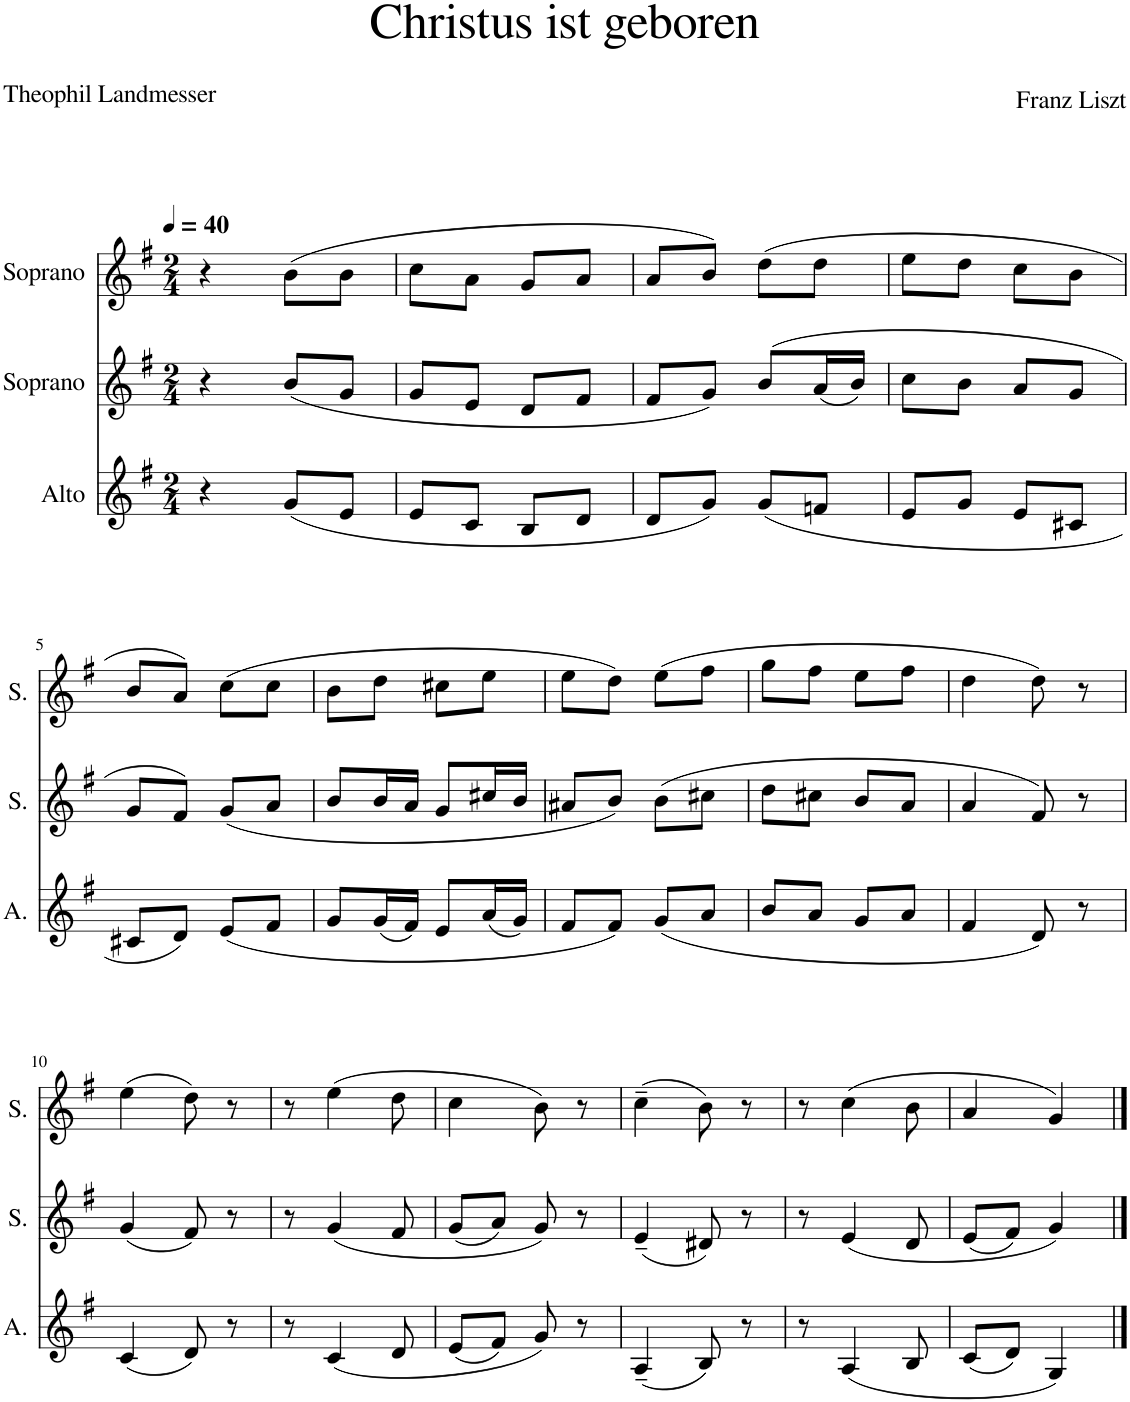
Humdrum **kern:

**kern	**kern	**kern
*part3	*part2	*part1
*staff3	*staff2	*staff1
*I"Alto	*I"Soprano	*I"Soprano
*I'A.	*I'S.	*I'S.
*clefG2	*clefG2	*clefG2
*k[f#]	*k[f#]	*k[f#]
*M2/4	*M2/4	*M2/4
*MM40	*MM40	*MM40
=1	=1	=1
4r	4r	4r
(8g/L	(8b/L	(8b\L
8e/J	8g/J	8b\J
=2	=2	=2
8e/L	8g/L	8cc\L
8c/J	8e/J	8a\J
8B/L	8d/L	8g/L
8d/J	8f#/J	8a/J
=3	=3	=3
8d/L	8f#/L	8a/L
8g/J)	8g/J)	8b/J)
(8g/L	(8b/L	(8dd\L
8fn/J	(16a/L	8dd\J
.	16b/JJ)	.
=4	=4	=4
8e/L	8cc\L	8ee\L
8g/J	8b\J	8dd\J
8e/L	8a/L	8cc\L
8c#X/J	8g/J	8b\J
!!LO:LB:g=z
=5	=5	=5
8c#X/L	8g/L	8b/L
8d/J)	8f#/J)	8a/J)
(8e/L	(8g/L	(8cc\L
8f#/J	8a/J	8cc\J
=6	=6	=6
8g/L	8b/L	8b\L
(16g/L	16b/L	8dd\J
16f#/JJ)	16a/JJ	.
8e/L	8g/L	8cc#X\L
(16a/L	16cc#X/L	8ee\J
16g/JJ)	16b/JJ	.
=7	=7	=7
8f#/L	8a#X/L	8ee\L
8f#/J)	8b/J)	8dd\J)
(8g/L	(8b\L	(8ee\L
8a/J	8cc#X\J	8ff#\J
=8	=8	=8
8b/L	8dd\L	8gg\L
8a/J	8cc#X\J	8ff#\J
8g/L	8b/L	8ee\L
8a/J	8a/J	8ff#\J
=9	=9	=9
4f#/	4a/	4dd\
8d/)	8f#/)	8dd\)
8r	8r	8r
!!LO:LB:g=z
=10	=10	=10
(4c/	(4g/	(4ee\
8d/)	8f#/)	8dd\)
8r	8r	8r
=11	=11	=11
8r	8r	8r
(4c/	(4g/	(4ee\
8d/	8f#/	8dd\
=12	=12	=12
(8e/L	(8g/L	4cc\
8f#/J)	8a/J)	.
8g/)	8g/)	8b\)
8r	8r	8r
=13	=13	=13
(4A~/	(4e~/	(4cc~\
8B/)	8d#X/)	8b\)
8r	8r	8r
=14	=14	=14
8r	8r	8r
(4A/	(4e/	(4cc\
8B/	8d/	8b\
=15	=15	=15
(8c/L	(8e/L	4a/
8d/J)	8f#/J)	.
4G/)	4g/)	4g/)
==	==	==
*-	*-	*-
